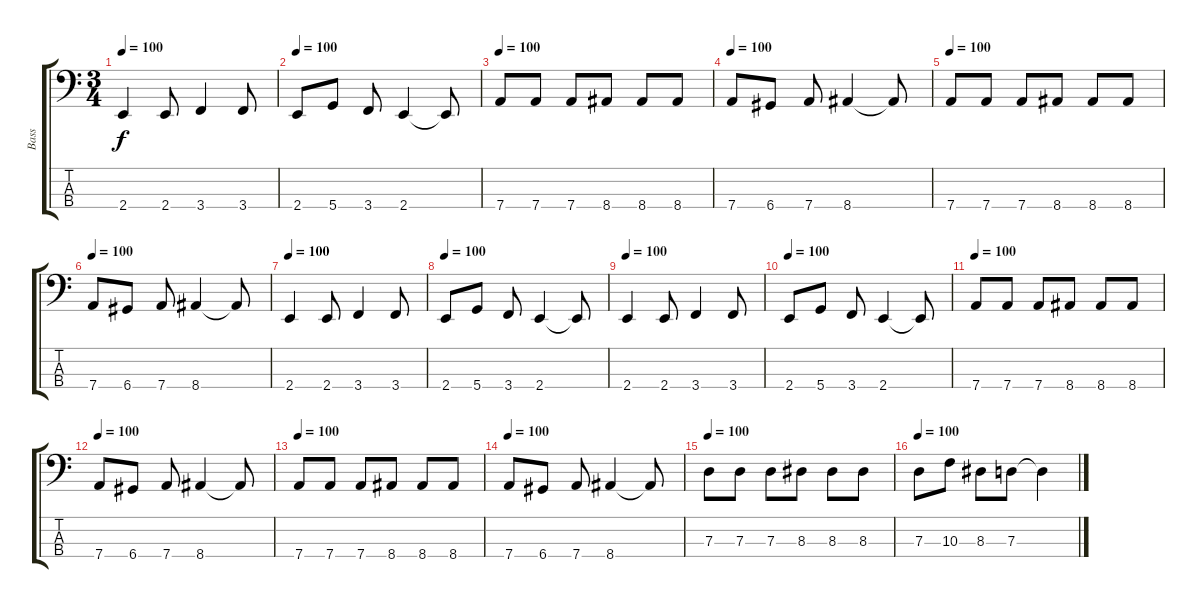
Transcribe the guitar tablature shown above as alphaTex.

\track ("Bass" "Bass") {instrument electricbasspick}
\staff {score tabs}
\tuning (F2 C2 G1 D1) {hide}
\ts (3 4)
\tempo 100
\clef f4
\ks c
2.4.4{dy f} 2.4.8 3.4.4 3.4.8 |
\tempo 100
2.4.8 5.4.8 3.4.8 2.4.4 2.4{t}.8 |
\tempo 100
7.4.8 7.4.8 7.4.8 8.4.8 8.4.8 8.4.8 |
\tempo 100
7.4.8 6.4.8 7.4.8 8.4.4 8.4{t}.8 |
\tempo 100
7.4.8 7.4.8 7.4.8 8.4.8 8.4.8 8.4.8 |
\tempo 100
7.4.8 6.4.8 7.4.8 8.4.4 8.4{t}.8 |
\tempo 100
2.4.4 2.4.8 3.4.4 3.4.8 |
\tempo 100
2.4.8 5.4.8 3.4.8 2.4.4 2.4{t}.8 |
\tempo 100
2.4.4 2.4.8 3.4.4 3.4.8 |
\tempo 100
2.4.8 5.4.8 3.4.8 2.4.4 2.4{t}.8 |
\tempo 100
7.4.8 7.4.8 7.4.8 8.4.8 8.4.8 8.4.8 |
\tempo 100
7.4.8 6.4.8 7.4.8 8.4.4 8.4{t}.8 |
\tempo 100
7.4.8 7.4.8 7.4.8 8.4.8 8.4.8 8.4.8 |
\tempo 100
7.4.8 6.4.8 7.4.8 8.4.4 8.4{t}.8 |
\tempo 100
7.3.8 7.3.8 7.3.8 8.3.8 8.3.8 8.3.8 |
\tempo 100
7.3.8 10.3.8 8.3.8 7.3.8 7.3{t}.4
